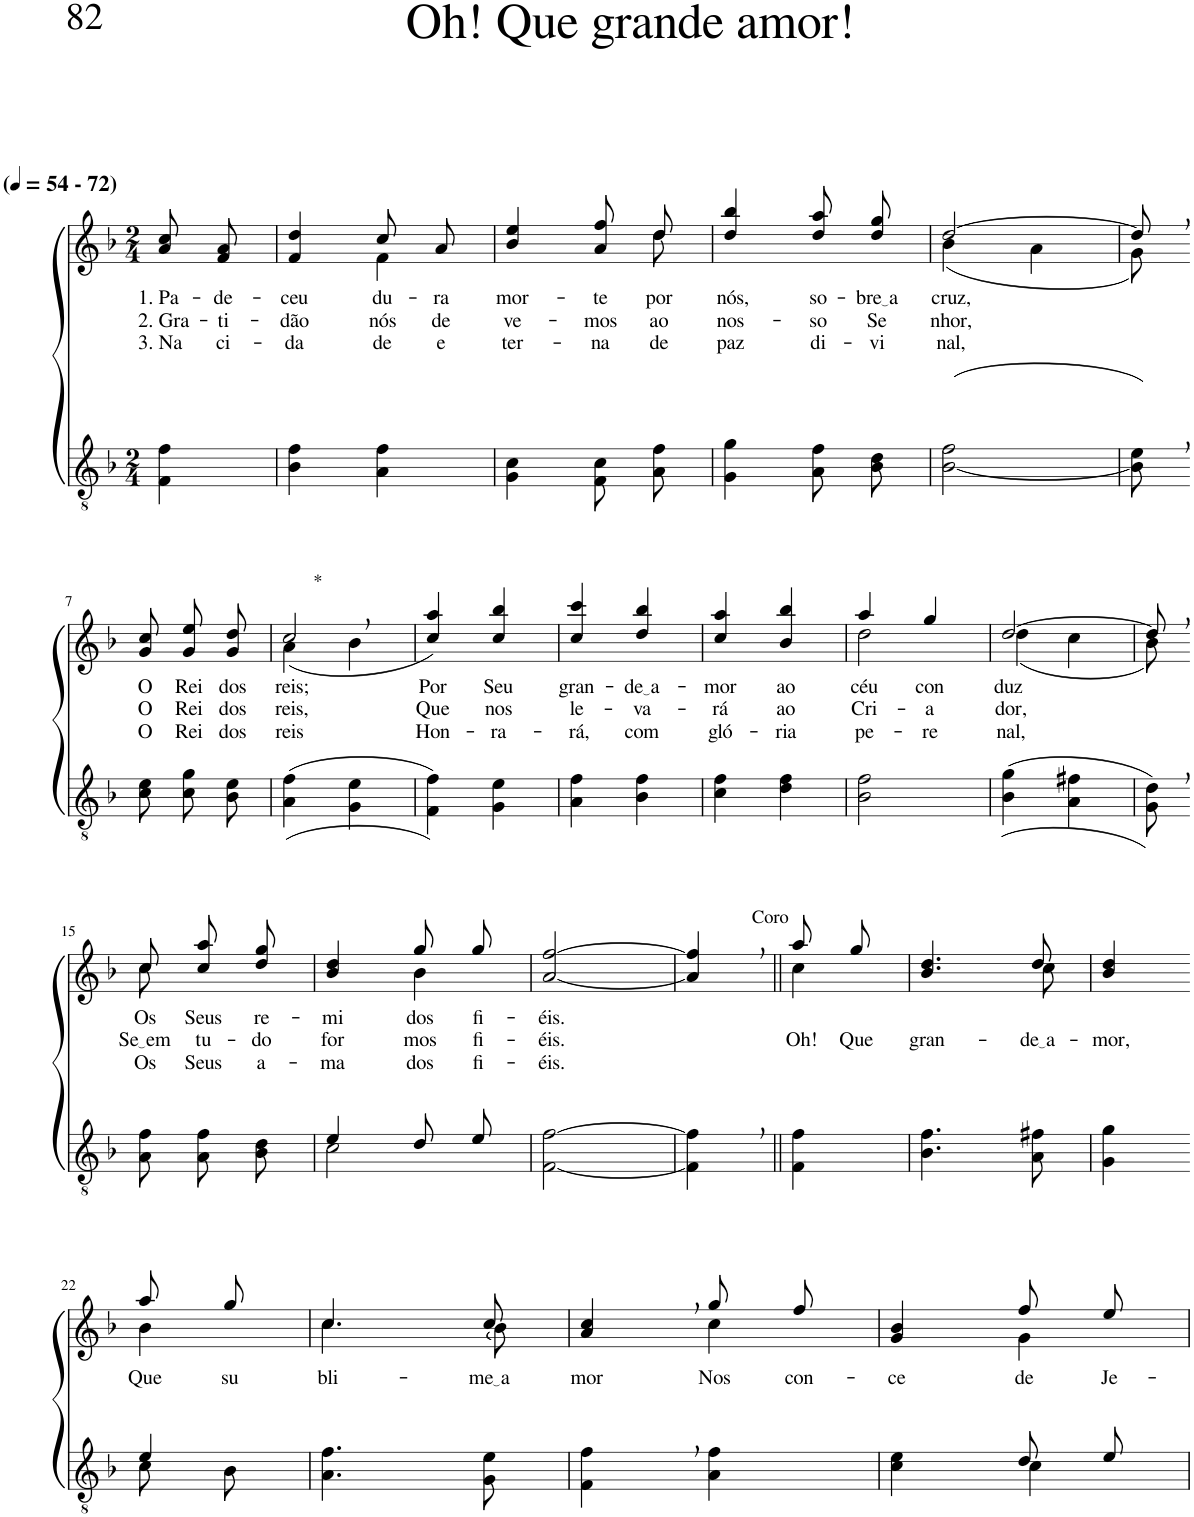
**kern	**kern	**text	**text	**text
*part2	*part1	*part1	*part1	*part1
*staff2	*staff1	*staff1	*staff1	*staff1
*I"Parte III e IV	*I"Parte I e II	*	*	*
*clefGv2	*clefG2	*	*	*
*Trd5c9	*Trd5c9	*	*	*
*k[b-]	*k[b-]	*	*	*
*M2/4	*M2/4	*	*	*
*MM54	*MM54	*	*	*
=1	=1	=1	=1	=1
!	!LO:TX:a:B:t=(	!	!	!
!	!LO:TX:a:B:t=- 72)	!	!	!
!	!	!LO:LY:b	!LO:LY:b	!LO:LY:b
4F\ 4f\	8a/ 8cc/L	1. Pa-	2. Gra-	3. Na
!	!	!LO:LY:b	!LO:LY:b	!LO:LY:b
.	8f/ 8a/J	-de-	-ti-	ci-
=2	=2	=2	=2	=2
!	!	!LO:LY:b	!LO:LY:b	!LO:LY:b
*	*^	*	*	*
4B-\ 4f\	4f/ 4dd/	4ryy	-ceu	-dão	-da-
!	!	!	!LO:LY:b	!LO:LY:b	!LO:LY:b
4A\ 4f\	8cc/L	4f\	du-	nós	-de
!	!	!	!LO:LY:b	!LO:LY:b	!LO:LY:b
.	8a/J	.	-ra	de-	e-
=3	=3	=3	=3	=3	=3
!	!	!	!LO:LY:b	!LO:LY:b	!LO:LY:b
4G\ 4c\	4.ryy	4b-/ 4ee/	mor-	-ve-	-ter-
!	!	!	!LO:LY:b	!LO:LY:b	!LO:LY:b
8F\ 8c\L	.	8a\ 8ff\L	-te	-mos	-na
!	!	!	!LO:LY:b	!LO:LY:b	!LO:LY:b
8A\ 8f\J	8dd\	8dd\J	por	ao	de
=4	=4	=4	=4	=4	=4
!	!	!	!LO:LY:b	!LO:LY:b	!LO:LY:b
*	*v	*v	*	*	*
4G\ 4g\	4dd/ 4bb-/	nós,	nos-	paz
!	!	!LO:LY:b	!LO:LY:b	!LO:LY:b
8A\ 8f\L	8dd\ 8aa\L	so-	-so	di-
!	!	!LO:LY:b	!LO:LY:b	!LO:LY:b
8B-\ 8d\J	8dd\ 8gg\J	bre a	Se-	-vi-
=5	=5	=5	=5	=5
*	*^	*	*	*
!	!	!	!LO:LY:b	!LO:LY:b	!LO:LY:b
([2B-\ 2f\	[2dd/	(4b-\	cruz,	-nhor,	-nal,
.	.	4a\	.	.	.
=6	=6	=6	=6	=6	=6
8B-\], 8e\,)	8dd,/]	8g\)	.	.	.
!!LO:LB:g=z
=7-	=7-	=7-	=7-	=7-	=7-
!	!	!	!LO:LY:b	!LO:LY:b	!LO:LY:b
*	*v	*v	*	*	*
8c\ 8e\	8g/ 8cc/	O	O	O
!	!	!LO:LY:b	!LO:LY:b	!LO:LY:b
8c\ 8g\L	8g\ 8ee\L	Rei	Rei	Rei
!	!	!LO:LY:b	!LO:LY:b	!LO:LY:b
8B-\ 8e\J	8g\ 8dd\J	dos	dos	dos
=8	=8	=8	=8	=8
*	*^	*	*	*
!	!LO:TX:a:t=*	!	!	!	!
!	!	!	!LO:LY:b	!LO:LY:b	!LO:LY:b
((4A\ 4f\	2cc,/	(4a\	reis;	reis,	reis
4G\ 4e\	.	4b-\	.	.	.
=9	=9	=9	=9	=9	=9
!	!	!	!LO:LY:b	!LO:LY:b	!LO:LY:b
*	*v	*v	*	*	*
4F\ 4f\))	4cc/ 4aa/)	Por	Que	Hon-
!	!	!LO:LY:b	!LO:LY:b	!LO:LY:b
4G\ 4e\	4cc/ 4bb-/	Seu	nos	-ra-
=10	=10	=10	=10	=10
!	!	!LO:LY:b	!LO:LY:b	!LO:LY:b
4A\ 4f\	4cc/ 4ccc/	gran-	le-	-rá,
!	!	!LO:LY:b	!LO:LY:b	!LO:LY:b
4B-\ 4f\	4dd/ 4bb-/	de a	-va-	com
=11	=11	=11	=11	=11
!	!	!LO:LY:b	!LO:LY:b	!LO:LY:b
4c\ 4f\	4cc/ 4aa/	-mor	-rá	gló-
!	!	!LO:LY:b	!LO:LY:b	!LO:LY:b
4d\ 4f\	4b-/ 4bb-/	ao	ao	-ria
=12	=12	=12	=12	=12
!	!	!LO:LY:b	!	!
*	*^	*	*	*
!	!	!	!	!LO:LY:b	!LO:LY:b
2B-\ 2f\	4aa/	2dd\	.	Cri-	pe-
!	!	!	!LO:LY:b	!LO:LY:b	!LO:LY:b
.	4gg/	.	con-	-a-	-re-
=13	=13	=13	=13	=13	=13
!	!	!	!LO:LY:b	!LO:LY:b	!LO:LY:b
((4B-\ 4g\	[2dd/	(4dd\	-duz	-dor,	-nal,
4A\ 4f#X\	.	4cc\	.	.	.
=14	=14	=14	=14	=14	=14
8G\, 8d\,))	8dd,/]	8b-\)	.	.	.
!!LO:LB:g=z	!!
=15-	=15-	=15-	=15-	=15-	=15-
!	!	!	!LO:LY:b	!LO:LY:b	!LO:LY:b
8A\ 8f\	8cc/	8cc\	Os	Se em	Os
!	!	!	!LO:LY:b	!LO:LY:b	!LO:LY:b
8A\ 8f\L	8cc\ 8aa\L	4ryy	Seus	tu-	Seus
!	!	!	!LO:LY:b	!LO:LY:b	!LO:LY:b
8B-\ 8d\J	8dd\ 8gg\J	.	re-	-do	a-
=16	=16	=16	=16	=16	=16
*^	*	*	*	*	*
!	!	!	!	!LO:LY:b	!LO:LY:b	!LO:LY:b
4e/	2c\	4b-/ 4dd/	4ryy	-mi-	for-	-ma-
!	!	!	!	!LO:LY:b	!LO:LY:b	!LO:LY:b
8d/L	.	8gg/L	4b-\	-dos	-mos	-dos
!	!	!	!	!LO:LY:b	!LO:LY:b	!LO:LY:b
8e/J	.	8gg/J	.	fi-	fi-	fi-
*v	*v	*	*	*	*	*
*	*v	*v	*	*	*
=17	=17	=17	=17	=17
!	!	!LO:LY:b	!LO:LY:b	!LO:LY:b
[2F\ [2f\	[2a/ [2ff/	-éis.	-éis.	-éis.
=18	=18	=18	=18	=18
!	!LO:TX:a:t=Coro	!	!	!
4F\], 4f\],	4a/], 4ff/],	.	.	.
=19||	=19||	=19||	=19||	=19||
*	*^	*	*	*
!	!	!	!	!LO:LY:b	!
4F\ 4f\	8aa/L	4cc\	.	Oh!	.
!	!	!	!	!LO:LY:b	!
.	8gg/J	.	.	Que	.
=20	=20	=20	=20	=20	=20
!	!	!	!	!LO:LY:b	!
4.B-\ 4.f\	4.b-/ 4.dd/	4.ryy	.	gran-	.
!	!	!	!	!LO:LY:b	!
8A\ 8f#X\	8dd/	8cc\	.	de a	.
=21	=21	=21	=21	=21	=21
!	!	!	!	!LO:LY:b	!
*	*v	*v	*	*	*
4G\ 4g\	4b-/ 4dd/	.	-mor,	.
!!LO:LB:g=z
=22-	=22-	=22-	=22-	=22-
*^	*^	*	*	*
!	!	!	!	!LO:LY:b	!	!
4e/	8c\L	8aa/L	4b-\	Que	.	.
!	!	!	!	!LO:LY:b	!	!
.	8B-\J	8gg/J	.	su-	.	.
=23	=23	=23	=23	=23	=23	=23
!	!	!	!	!LO:LY:b	!	!
*v	*v	*	*	*	*	*
4.A\ 4.f\	4.cc/	4.cc\	-bli-	.	.
!	!	!	!LO:LY:b	!	!
8G\ 8e\	8cc/	8b-\	me a	.	.
=24	=24	=24	=24	=24	=24
!	!	!	!LO:LY:b	!	!
4F\, 4f\,	4a/, 4cc/,	4ryy	-mor	.	.
!	!	!	!LO:LY:b	!	!
4A\ 4f\	8gg/L	4cc\	-Nos	.	.
!	!	!	!LO:LY:b	!	!
.	8ff/J	.	con-	.	.
=25	=25	=25	=25	=25	=25
*^	*	*	*	*	*
!	!	!	!	!LO:LY:b	!	!
4c\ 4e\	4ryy	4g/ 4b-/	4ryy	-ce-	.	.
!	!	!	!	!LO:LY:b	!	!
8d/L	4c\	8ff/L	4g\	-de	.	.
!	!	!	!	!LO:LY:b	!	!
8e/J	.	8ee/J	.	Je-	.	.
*v	*v	*	*	*	*	*
*	*v	*v	*	*	*
=	=	=	=	=
*-	*-	*-	*-	*-
